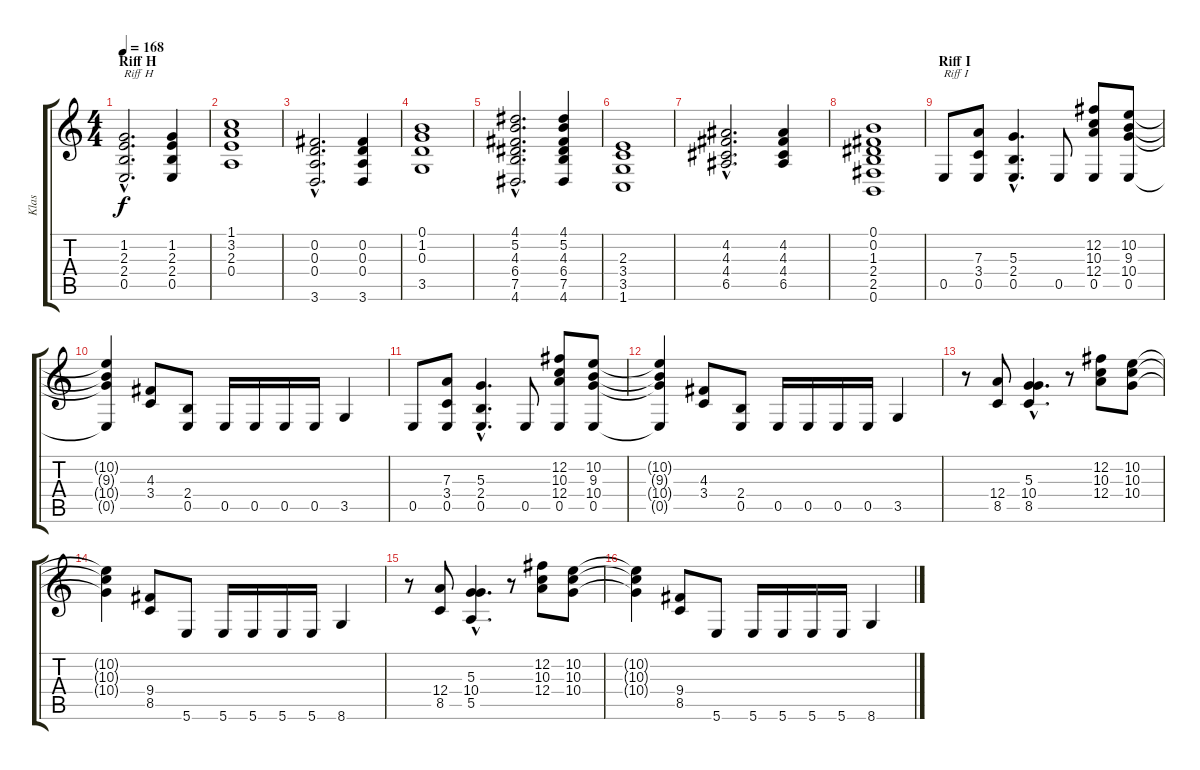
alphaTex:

\track ("Klas" "Klas") {instrument distortionguitar}
\staff {score tabs}
\tuning (B3 Gb3 D3 A2 E2 B1) {hide}
\ts (4 4)
\section ("" "Riff H")
\tempo 168
\clef g2
\ks c
(1.2{hac} 2.3{hac} 2.4{hac} 0.5{hac}).2{d txt "Riff H" dy f} (1.2 2.3 2.4 0.5).4 |
(1.1 3.2 2.3 0.4).1 |
(0.2{hac} 0.3{hac} 0.4{hac} 3.6{hac}).2{d} (0.2 0.3 0.4 3.6).4 |
(0.1 1.2 0.3 3.5).1 |
(4.1{hac} 5.2{hac} 4.3{hac} 6.4{hac} 7.5{hac} 4.6{hac}).2{d} (4.1 5.2 4.3 6.4 7.5 4.6).4 |
(2.3 3.4 3.5 1.6).1 |
(4.2{hac} 4.3{hac} 4.4{hac} 6.5{hac}).2{d} (4.2 4.3 4.4 6.5).4 |
(0.1 0.2 1.3 2.4 2.5 0.6).1 |
\section ("" "Riff I")
0.5.8{txt "Riff I"} (7.3 3.4 0.5).8 (5.3{hac} 2.4{hac} 0.5{hac}).4{d} 0.5.8 (12.2 10.3 12.4 0.5).8 (10.2 9.3 10.4 0.5).8 |
(10.2{t} 9.3{t} 10.4{t} 0.5{t}).4 (4.3 3.4).8 (2.4 0.5).8 0.5.16 0.5.16 0.5.16 0.5.16 3.5.4 |
0.5.8 (7.3 3.4 0.5).8 (5.3{hac} 2.4{hac} 0.5{hac}).4{d} 0.5.8 (12.2 10.3 12.4 0.5).8 (10.2 9.3 10.4 0.5).8 |
(10.2{t} 9.3{t} 10.4{t} 0.5{t}).4 (4.3 3.4).8 (2.4 0.5).8 0.5.16 0.5.16 0.5.16 0.5.16 3.5.4 |
r.8 (12.4 8.5).8 (5.3{hac} 10.4{hac} 8.5{hac}).4{d} r.8 (12.2 10.3 12.4).8 (10.2 10.3 10.4).8 |
(10.2{t} 10.3{t} 10.4{t}).4 (9.4 8.5).8 5.6.8 5.6.16 5.6.16 5.6.16 5.6.16 8.6.4 |
r.8 (12.4 8.5).8 (5.3{hac} 10.4{hac} 5.5{hac}).4{d} r.8 (12.2 10.3 12.4).8 (10.2 10.3 10.4).8 |
(10.2{t} 10.3{t} 10.4{t}).4 (9.4 8.5).8 5.6.8 5.6.16 5.6.16 5.6.16 5.6.16 8.6.4
